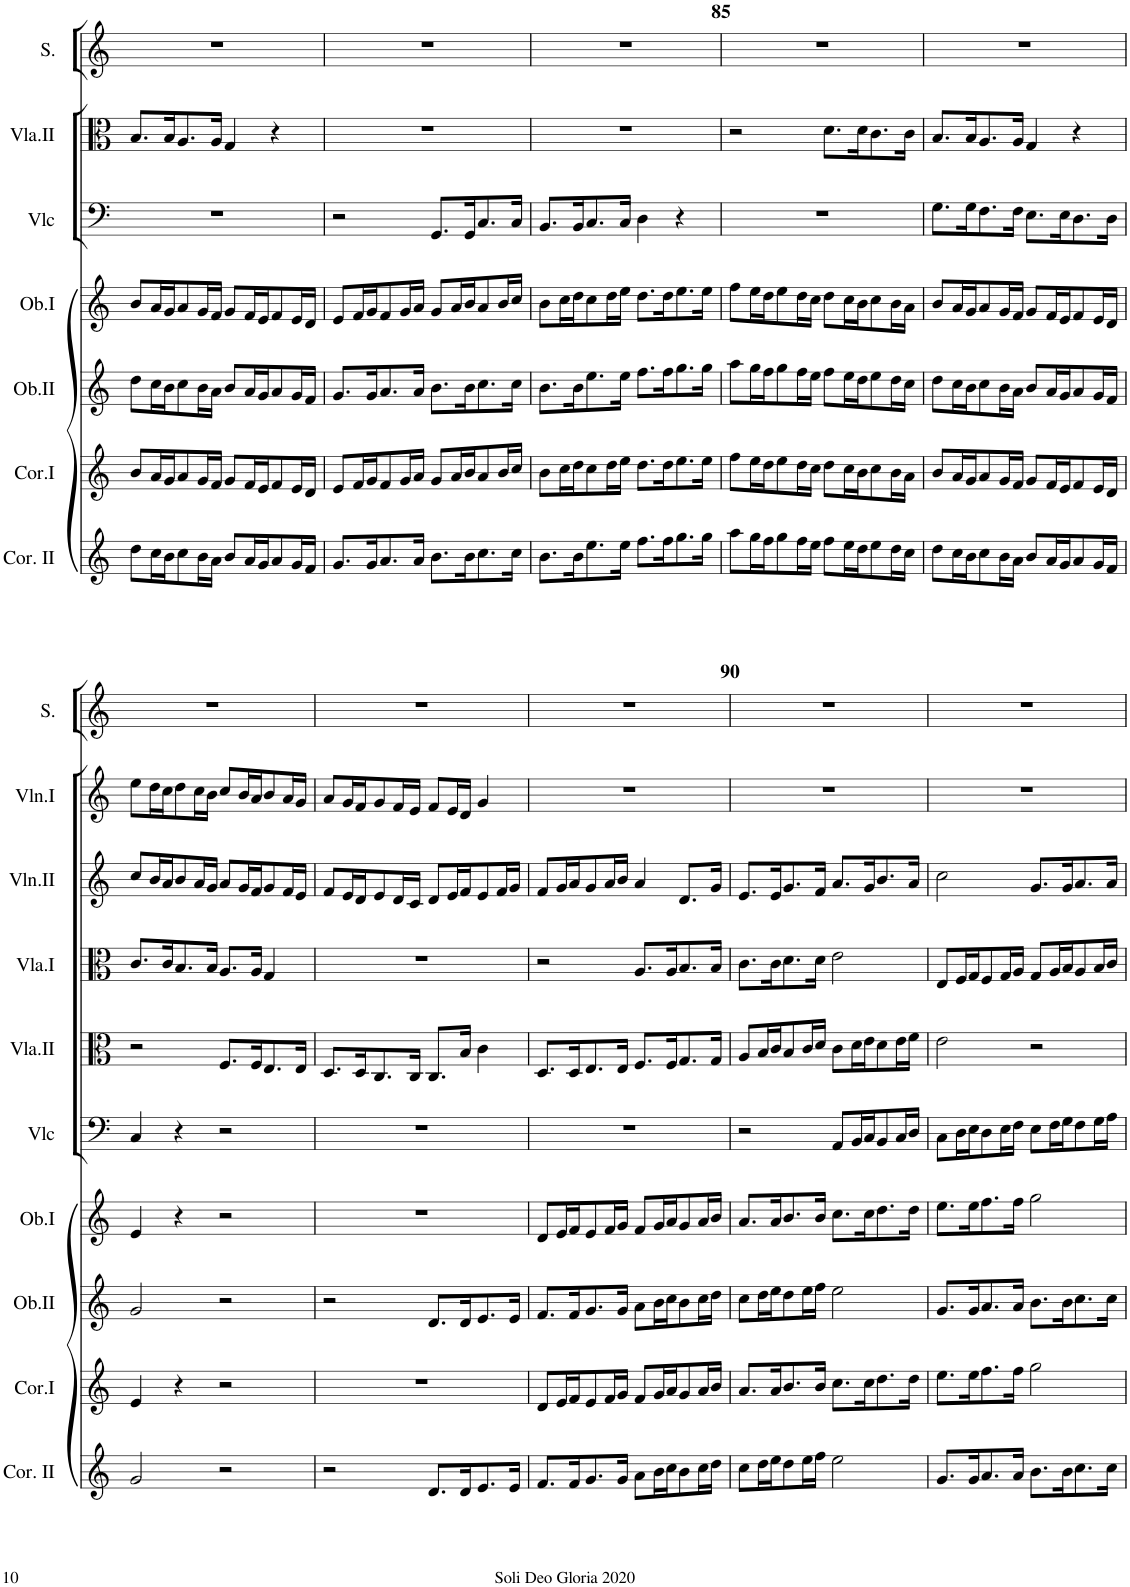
**kern	**kern	**kern	**kern	**kern	**kern	**kern	**kern	**kern
*part9	*part8	*part7	*part6	*part5	*part4	*part3	*part2	*part1
*staff9	*staff8	*staff7	*staff6	*staff5	*staff4	*staff3	*staff2	*staff1
*I"Cornetto II	*I"Cornetto I	*I"Oboe II	*I"Oboe I	*I"Violoncelle	*I"Viola II	*I"Viola I	*I"Violon II	*I"Violon I
*I'Cor. II	*I'Cor.I	*I'Ob.II	*I'Ob.I	*I'Vlc	*I'Vla.II	*I'Vla.I	*I'Vln.II	*I'Vln.I
!!LO:PB:g=z
*clefG2	*clefG2	*clefG2	*clefG2	*clefF4	*clefC3	*clefC3	*clefG2	*clefG2
*k[]	*k[]	*k[]	*k[]	*k[]	*k[]	*k[]	*k[]	*k[]
*M2/2	*M2/2	*M2/2	*M2/2	*M2/2	*M2/2	*M2/2	*M2/2	*M2/2
*met(c|)	*met(c|)	*met(c|)	*met(c|)	*met(c|)	*met(c|)	*met(c|)	*met(c|)	*met(c|)
=82	=82	=82	=82	=82	=82	=82	=82	=82
8dd\L	8b/L	8dd\L	8b/L	1r	8.B/L	1r	1r	1r
16cc\L	16a/L	16cc\L	16a/L	.	.	.	.	.
16b\J	16g/J	16b\J	16g/J	.	16B/K	.	.	.
8cc\	8a/	8cc\	8a/	.	8.A/	.	.	.
16b\L	16g/L	16b\L	16g/L	.	.	.	.	.
16a\JJ	16f/JJ	16a\JJ	16f/JJ	.	16A/Jk	.	.	.
8b/L	8g/L	8b/L	8g/L	.	4G/	.	.	.
16a/L	16f/L	16a/L	16f/L	.	.	.	.	.
16g/J	16e/J	16g/J	16e/J	.	.	.	.	.
8a/	8f/	8a/	8f/	.	4r	.	.	.
16g/L	16e/L	16g/L	16e/L	.	.	.	.	.
16f/JJ	16d/JJ	16f/JJ	16d/JJ	.	.	.	.	.
=83	=83	=83	=83	=83	=83	=83	=83	=83
8.g/L	8e/L	8.g/L	8e/L	2r	1r	1r	1r	1r
.	16f/L	.	16f/L	.	.	.	.	.
16g/K	16g/J	16g/K	16g/J	.	.	.	.	.
8.a/	8f/	8.a/	8f/	.	.	.	.	.
.	16g/L	.	16g/L	.	.	.	.	.
16a/Jk	16a/JJ	16a/Jk	16a/JJ	.	.	.	.	.
8.b\L	8g/L	8.b\L	8g/L	8.GG/L	.	.	.	.
.	16a/L	.	16a/L	.	.	.	.	.
16b\K	16b/J	16b\K	16b/J	16GG/K	.	.	.	.
8.cc\	8a/	8.cc\	8a/	8.C/	.	.	.	.
.	16b/L	.	16b/L	.	.	.	.	.
16cc\Jk	16cc/JJ	16cc\Jk	16cc/JJ	16C/Jk	.	.	.	.
=84	=84	=84	=84	=84	=84	=84	=84	=84
8.b\L	8b\L	8.b\L	8b\L	8.BB/L	1r	1r	1r	1r
.	16cc\L	.	16cc\L	.	.	.	.	.
16b\K	16dd\J	16b\K	16dd\J	16BB/K	.	.	.	.
8.ee\	8cc\	8.ee\	8cc\	8.C/	.	.	.	.
.	16dd\L	.	16dd\L	.	.	.	.	.
16ee\Jk	16ee\JJ	16ee\Jk	16ee\JJ	16C/Jk	.	.	.	.
8.ff\L	8.dd\L	8.ff\L	8.dd\L	4D\	.	.	.	.
16ff\K	16dd\K	16ff\K	16dd\K	.	.	.	.	.
8.gg\	8.ee\	8.gg\	8.ee\	4r	.	.	.	.
16gg\Jk	16ee\Jk	16gg\Jk	16ee\Jk	.	.	.	.	.
=85	=85	=85	=85	=85	=85	=85	=85	=85
8aa\L	8ff\L	8aa\L	8ff\L	1r	2r	1r	1r	1r
16gg\L	16ee\L	16gg\L	16ee\L	.	.	.	.	.
16ff\J	16dd\J	16ff\J	16dd\J	.	.	.	.	.
8gg\	8ee\	8gg\	8ee\	.	.	.	.	.
16ff\L	16dd\L	16ff\L	16dd\L	.	.	.	.	.
16ee\JJ	16cc\JJ	16ee\JJ	16cc\JJ	.	.	.	.	.
8ff\L	8dd\L	8ff\L	8dd\L	.	8.d\L	.	.	.
16ee\L	16cc\L	16ee\L	16cc\L	.	.	.	.	.
16dd\J	16b\J	16dd\J	16b\J	.	16d\K	.	.	.
8ee\	8cc\	8ee\	8cc\	.	8.c\	.	.	.
16dd\L	16b\L	16dd\L	16b\L	.	.	.	.	.
16cc\JJ	16a\JJ	16cc\JJ	16a\JJ	.	16c\Jk	.	.	.
=86	=86	=86	=86	=86	=86	=86	=86	=86
8dd\L	8b/L	8dd\L	8b/L	8.G\L	8.B/L	1r	1r	1r
16cc\L	16a/L	16cc\L	16a/L	.	.	.	.	.
16b\J	16g/J	16b\J	16g/J	16G\K	16B/K	.	.	.
8cc\	8a/	8cc\	8a/	8.F\	8.A/	.	.	.
16b\L	16g/L	16b\L	16g/L	.	.	.	.	.
16a\JJ	16f/JJ	16a\JJ	16f/JJ	16F\Jk	16A/Jk	.	.	.
8b/L	8g/L	8b/L	8g/L	8.E\L	4G/	.	.	.
16a/L	16f/L	16a/L	16f/L	.	.	.	.	.
16g/J	16e/J	16g/J	16e/J	16E\K	.	.	.	.
8a/	8f/	8a/	8f/	8.D\	4r	.	.	.
16g/L	16e/L	16g/L	16e/L	.	.	.	.	.
16f/JJ	16d/JJ	16f/JJ	16d/JJ	16D\Jk	.	.	.	.
!!LO:LB:g=z
=87	=87	=87	=87	=87	=87	=87	=87	=87
2g/	4e/	2g/	4e/	4C/	2r	8.c/L	8cc/L	8ee\L
.	.	.	.	.	.	.	16b/L	16dd\L
.	.	.	.	.	.	16c/K	16a/J	16cc\J
.	4r	.	4r	4r	.	8.B/	8b/	8dd\
.	.	.	.	.	.	.	16a/L	16cc\L
.	.	.	.	.	.	16B/Jk	16g/JJ	16b\JJ
2r	2r	2r	2r	2r	8.F/L	8.A/L	8a/L	8cc/L
.	.	.	.	.	.	.	16g/L	16b/L
.	.	.	.	.	16F/K	16A/Jk	16f/J	16a/J
.	.	.	.	.	8.E/	4G/	8g/	8b/
.	.	.	.	.	.	.	16f/L	16a/L
.	.	.	.	.	16E/Jk	.	16e/JJ	16g/JJ
=88	=88	=88	=88	=88	=88	=88	=88	=88
2r	1r	2r	1r	1r	8.D/L	1r	8f/L	8a/L
.	.	.	.	.	.	.	16e/L	16g/L
.	.	.	.	.	16D/K	.	16d/J	16f/J
.	.	.	.	.	8.C/	.	8e/	8g/
.	.	.	.	.	.	.	16d/L	16f/L
.	.	.	.	.	16C/Jk	.	16c/JJ	16e/JJ
8.d/L	.	8.d/L	.	.	8.C/L	.	8d/L	8f/L
.	.	.	.	.	.	.	16e/L	16e/L
16d/K	.	16d/K	.	.	16B/Jk	.	16f/J	16d/JJ
8.e/	.	8.e/	.	.	4c\	.	8e/	4g/
.	.	.	.	.	.	.	16f/L	.
16e/Jk	.	16e/Jk	.	.	.	.	16g/JJ	.
=89	=89	=89	=89	=89	=89	=89	=89	=89
8.f/L	8d/L	8.f/L	8d/L	1r	8.D/L	2r	8f/L	1r
.	16e/L	.	16e/L	.	.	.	16g/L	.
16f/K	16f/J	16f/K	16f/J	.	16D/K	.	16a/J	.
8.g/	8e/	8.g/	8e/	.	8.E/	.	8g/	.
.	16f/L	.	16f/L	.	.	.	16a/L	.
16g/Jk	16g/JJ	16g/Jk	16g/JJ	.	16E/Jk	.	16b/JJ	.
8a\L	8f/L	8a\L	8f/L	.	8.F/L	8.A/L	4a/	.
16b\L	16g/L	16b\L	16g/L	.	.	.	.	.
16cc\J	16a/J	16cc\J	16a/J	.	16F/K	16A/K	.	.
8b\	8g/	8b\	8g/	.	8.G/	8.B/	8.d/L	.
16cc\L	16a/L	16cc\L	16a/L	.	.	.	.	.
16dd\JJ	16b/JJ	16dd\JJ	16b/JJ	.	16G/Jk	16B/Jk	16g/Jk	.
=90	=90	=90	=90	=90	=90	=90	=90	=90
8cc\L	8.a/L	8cc\L	8.a/L	2r	8A/L	8.c\L	8.e/L	1r
16dd\L	.	16dd\L	.	.	16B/L	.	.	.
16ee\J	16a/K	16ee\J	16a/K	.	16c/J	16c\K	16e/K	.
8dd\	8.b/	8dd\	8.b/	.	8B/	8.d\	8.g/	.
16ee\L	.	16ee\L	.	.	16c/L	.	.	.
16ff\JJ	16b/Jk	16ff\JJ	16b/Jk	.	16d/JJ	16d\Jk	16f/Jk	.
2ee\	8.cc\L	2ee\	8.cc\L	8AA/L	8c\L	2e\	8.a/L	.
.	.	.	.	16BB/L	16d\L	.	.	.
.	16cc\K	.	16cc\K	16C/J	16e\J	.	16g/K	.
.	8.dd\	.	8.dd\	8BB/	8d\	.	8.b/	.
.	.	.	.	16C/L	16e\L	.	.	.
.	16dd\Jk	.	16dd\Jk	16D/JJ	16f\JJ	.	16a/Jk	.
=91	=91	=91	=91	=91	=91	=91	=91	=91
8.g/L	8.ee\L	8.g/L	8.ee\L	8C\L	2e\	8E/L	2cc\	1r
.	.	.	.	16D\L	.	16F/L	.	.
16g/K	16ee\K	16g/K	16ee\K	16E\J	.	16G/J	.	.
8.a/	8.ff\	8.a/	8.ff\	8D\	.	8F/	.	.
.	.	.	.	16E\L	.	16G/L	.	.
16a/Jk	16ff\Jk	16a/Jk	16ff\Jk	16F\JJ	.	16A/JJ	.	.
8.b\L	2gg\	8.b\L	2gg\	8E\L	2r	8G/L	8.g/L	.
.	.	.	.	16F\L	.	16A/L	.	.
16b\K	.	16b\K	.	16G\J	.	16B/J	16g/K	.
8.cc\	.	8.cc\	.	8F\	.	8A/	8.a/	.
.	.	.	.	16G\L	.	16B/L	.	.
16cc\Jk	.	16cc\Jk	.	16A\JJ	.	16c/JJ	16a/Jk	.
=	=	=	=	=	=	=	=	=
*-	*-	*-	*-	*-	*-	*-	*-	*-
